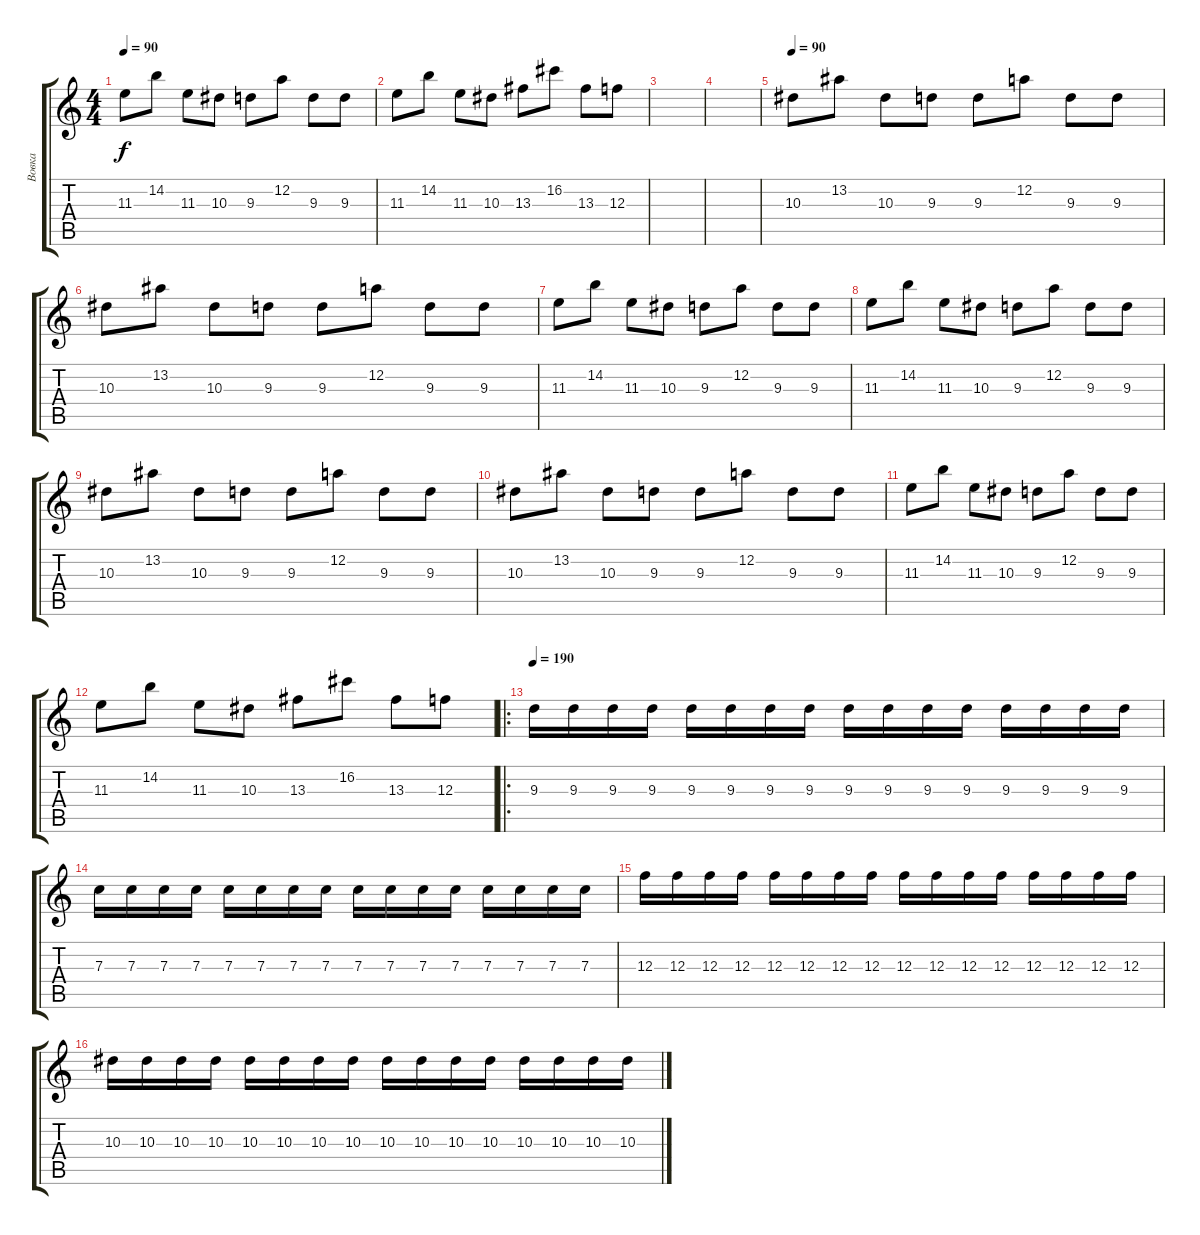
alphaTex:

\track ("Вовка" "Вовка") {instrument distortionguitar}
\staff {score tabs}
\tuning (D4 A3 F3 C3 G2 C2) {hide}
\ts (4 4)
\tempo 90
\clef g2
\ks c
11.3.8{dy f} 14.2.8 11.3.8 10.3.8 9.3.8 12.2.8 9.3.8 9.3.8 |
11.3.8 14.2.8 11.3.8 10.3.8 13.3.8 16.2.8 13.3.8 12.3.8 |
|
|
\tempo 90
10.3.8 13.2.8 10.3.8 9.3.8 9.3.8 12.2.8 9.3.8 9.3.8 |
10.3.8 13.2.8 10.3.8 9.3.8 9.3.8 12.2.8 9.3.8 9.3.8 |
11.3.8 14.2.8 11.3.8 10.3.8 9.3.8 12.2.8 9.3.8 9.3.8 |
11.3.8 14.2.8 11.3.8 10.3.8 9.3.8 12.2.8 9.3.8 9.3.8 |
10.3.8 13.2.8 10.3.8 9.3.8 9.3.8 12.2.8 9.3.8 9.3.8 |
10.3.8 13.2.8 10.3.8 9.3.8 9.3.8 12.2.8 9.3.8 9.3.8 |
11.3.8 14.2.8 11.3.8 10.3.8 9.3.8 12.2.8 9.3.8 9.3.8 |
11.3.8 14.2.8 11.3.8 10.3.8 13.3.8 16.2.8 13.3.8 12.3.8 |
\ro
\tempo 190
9.3.16 9.3.16 9.3.16 9.3.16 9.3.16 9.3.16 9.3.16 9.3.16 9.3.16 9.3.16 9.3.16 9.3.16 9.3.16 9.3.16 9.3.16 9.3.16 |
7.3.16 7.3.16 7.3.16 7.3.16 7.3.16 7.3.16 7.3.16 7.3.16 7.3.16 7.3.16 7.3.16 7.3.16 7.3.16 7.3.16 7.3.16 7.3.16 |
12.3.16 12.3.16 12.3.16 12.3.16 12.3.16 12.3.16 12.3.16 12.3.16 12.3.16 12.3.16 12.3.16 12.3.16 12.3.16 12.3.16 12.3.16 12.3.16 |
10.3.16 10.3.16 10.3.16 10.3.16 10.3.16 10.3.16 10.3.16 10.3.16 10.3.16 10.3.16 10.3.16 10.3.16 10.3.16 10.3.16 10.3.16 10.3.16
